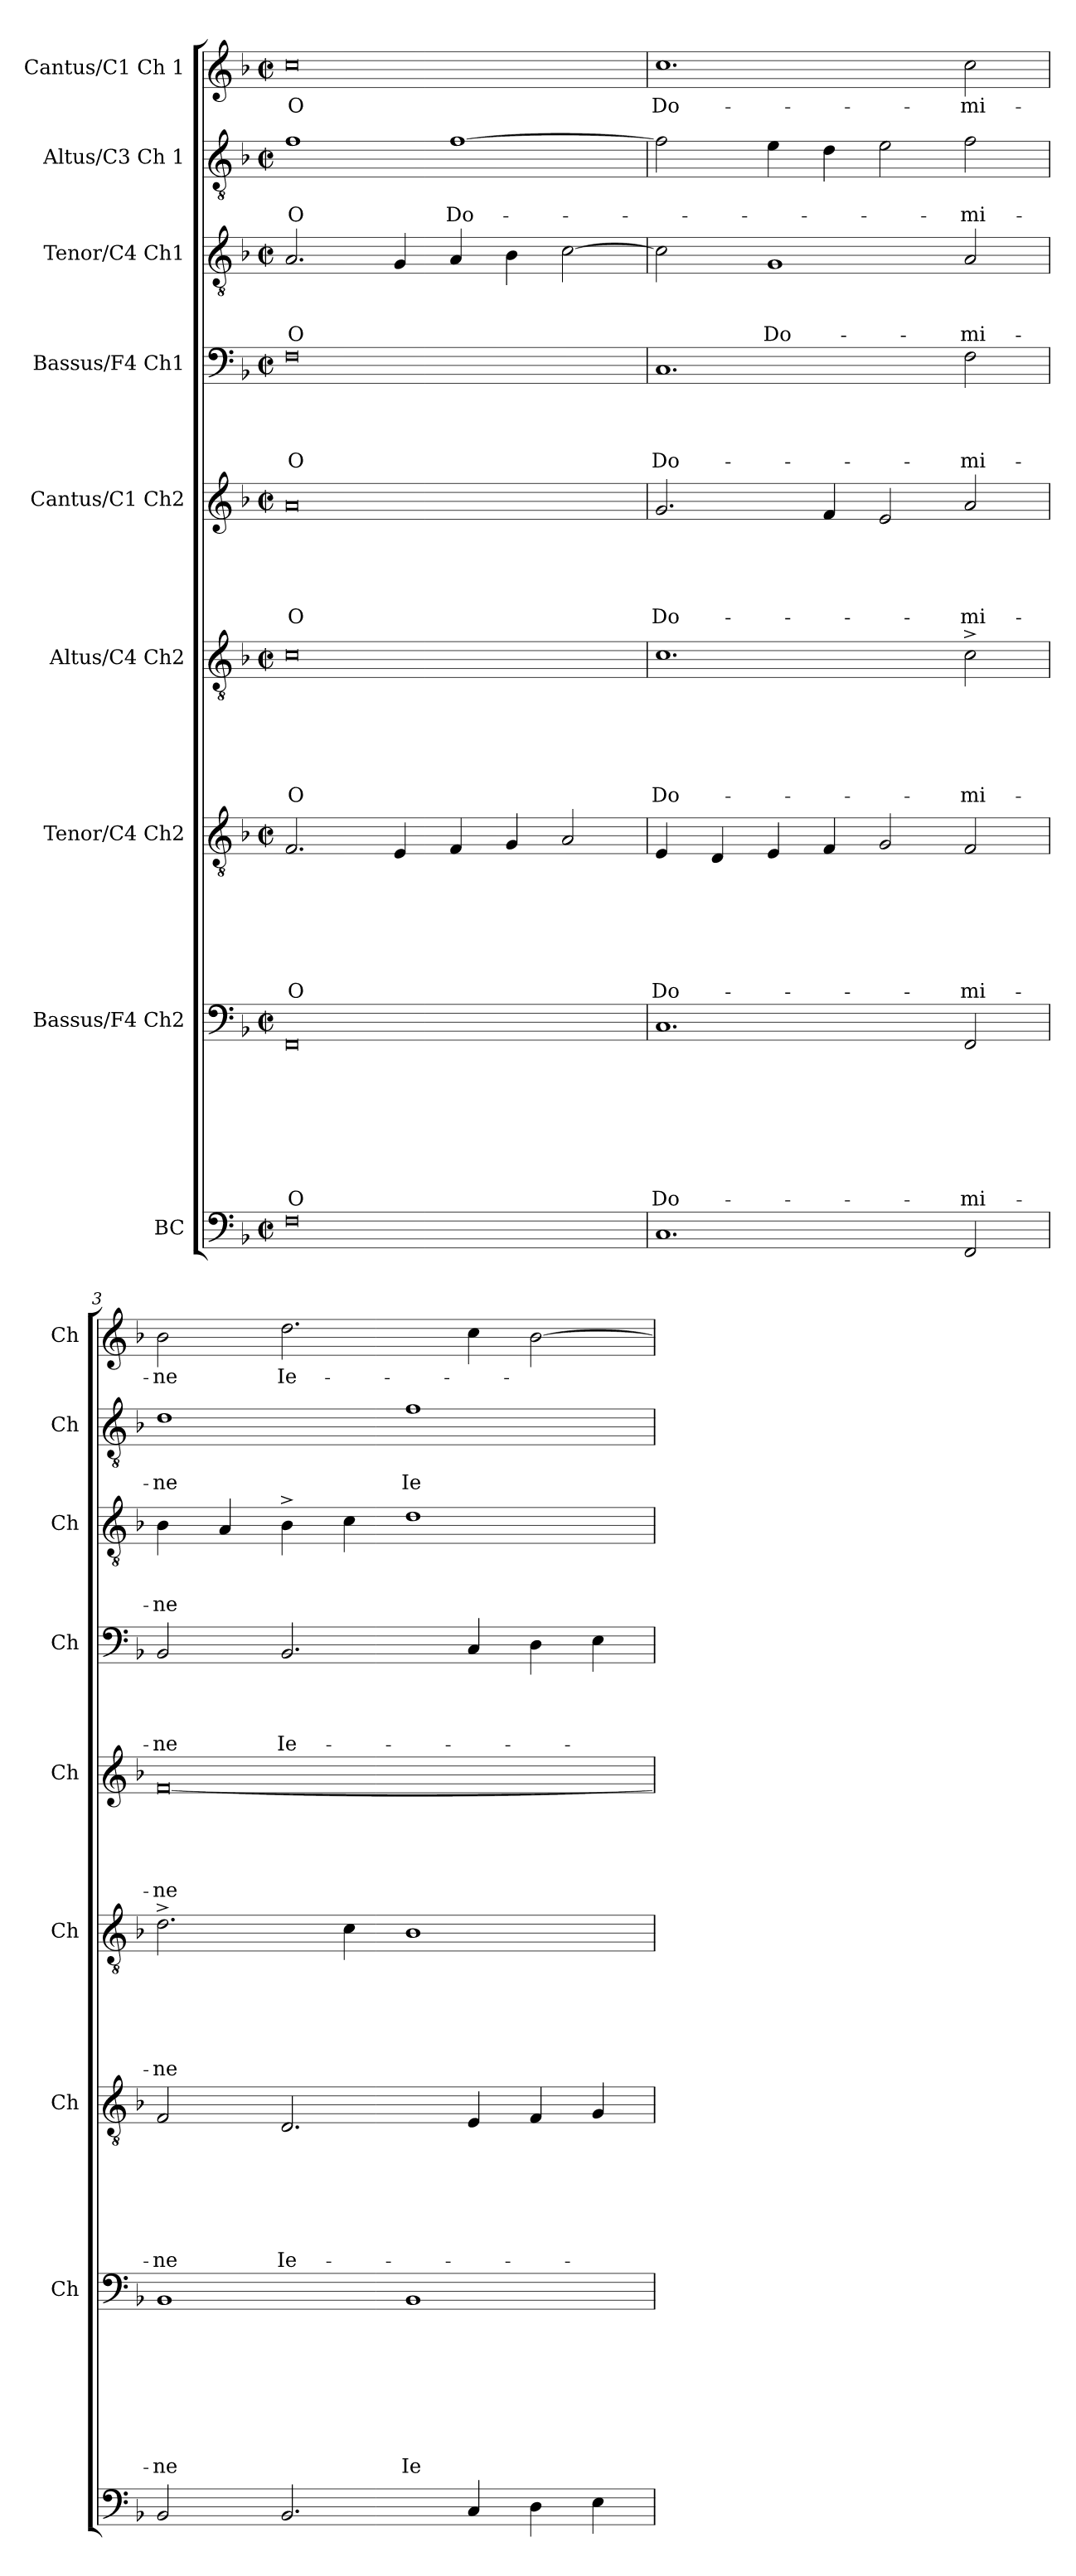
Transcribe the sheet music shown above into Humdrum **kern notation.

**kern	**kern	**text	**text	**text	**text	**text	**text	**text	**text	**kern	**text	**text	**text	**text	**text	**text	**text	**kern	**text	**text	**text	**text	**text	**text	**kern	**text	**text	**text	**text	**text	**kern	**text	**text	**text	**text	**kern	**text	**text	**text	**kern	**text	**text	**kern	**text
*part9	*part8	*part8	*part8	*part8	*part8	*part8	*part8	*part8	*part8	*part7	*part7	*part7	*part7	*part7	*part7	*part7	*part7	*part6	*part6	*part6	*part6	*part6	*part6	*part6	*part5	*part5	*part5	*part5	*part5	*part5	*part4	*part4	*part4	*part4	*part4	*part3	*part3	*part3	*part3	*part2	*part2	*part2	*part1	*part1
*staff9	*staff8	*staff8	*staff8	*staff8	*staff8	*staff8	*staff8	*staff8	*staff8	*staff7	*staff7	*staff7	*staff7	*staff7	*staff7	*staff7	*staff7	*staff6	*staff6	*staff6	*staff6	*staff6	*staff6	*staff6	*staff5	*staff5	*staff5	*staff5	*staff5	*staff5	*staff4	*staff4	*staff4	*staff4	*staff4	*staff3	*staff3	*staff3	*staff3	*staff2	*staff2	*staff2	*staff1	*staff1
*I"BC	*I"Bassus/F4 Ch2	*	*	*	*	*	*	*	*	*I"Tenor/C4 Ch2	*	*	*	*	*	*	*	*I"Altus/C4 Ch2	*	*	*	*	*	*	*I"Cantus/C1 Ch2	*	*	*	*	*	*I"Bassus/F4 Ch1	*	*	*	*	*I"Tenor/C4 Ch1	*	*	*	*I"Altus/C3 Ch 1	*	*	*I"Cantus/C1 Ch 1	*
*	*I'Ch	*	*	*	*	*	*	*	*	*I'Ch	*	*	*	*	*	*	*	*I'Ch	*	*	*	*	*	*	*I'Ch	*	*	*	*	*	*I'Ch	*	*	*	*	*I'Ch	*	*	*	*I'Ch	*	*	*I'Ch	*
*clefF4	*clefF4	*	*	*	*	*	*	*	*	*clefGv2	*	*	*	*	*	*	*	*clefGv2	*	*	*	*	*	*	*clefG2	*	*	*	*	*	*clefF4	*	*	*	*	*clefGv2	*	*	*	*clefGv2	*	*	*clefG2	*
*k[b-]	*k[b-]	*	*	*	*	*	*	*	*	*k[b-]	*	*	*	*	*	*	*	*k[b-]	*	*	*	*	*	*	*k[b-]	*	*	*	*	*	*k[b-]	*	*	*	*	*k[b-]	*	*	*	*k[b-]	*	*	*k[b-]	*
*F:	*F:	*	*	*	*	*	*	*	*	*F:	*	*	*	*	*	*	*	*F:	*	*	*	*	*	*	*F:	*	*	*	*	*	*F:	*	*	*	*	*F:	*	*	*	*F:	*	*	*F:	*
*M2/2	*M2/2	*	*	*	*	*	*	*	*	*M2/2	*	*	*	*	*	*	*	*M2/2	*	*	*	*	*	*	*M2/2	*	*	*	*	*	*M2/2	*	*	*	*	*M2/2	*	*	*	*M2/2	*	*	*M2/2	*
*met(c|)	*met(c|)	*	*	*	*	*	*	*	*	*met(c|)	*	*	*	*	*	*	*	*met(c|)	*	*	*	*	*	*	*met(c|)	*	*	*	*	*	*met(c|)	*	*	*	*	*met(c|)	*	*	*	*met(c|)	*	*	*met(c|)	*
=1	=1	=1	=1	=1	=1	=1	=1	=1	=1	=1	=1	=1	=1	=1	=1	=1	=1	=1	=1	=1	=1	=1	=1	=1	=1	=1	=1	=1	=1	=1	=1	=1	=1	=1	=1	=1	=1	=1	=1	=1	=1	=1	=1	=1
!	!	!	!	!	!	!	!	!	!LO:LY:b:rj	!	!	!	!	!	!	!	!LO:LY:b	!	!	!	!	!	!	!LO:LY:b:rj	!	!	!	!	!	!LO:LY:b:rj	!	!	!	!	!LO:LY:b:rj	!	!	!	!LO:LY:b	!	!	!LO:LY:b	!	!LO:LY:b:rj
0F	0FF	.	.	.	.	.	.	.	O	2.F/	.	.	.	.	.	.	O	0c	.	.	.	.	.	O	0a	.	.	.	.	O	0F	.	.	.	O	2.A/	.	.	O	1f	.	O	0cc	O
.	.	.	.	.	.	.	.	.	.	4E/	.	.	.	.	.	.	.	.	.	.	.	.	.	.	.	.	.	.	.	.	.	.	.	.	.	4G/	.	.	.	.	.	.	.	.
!	!	!	!	!	!	!	!	!	!	!	!	!	!	!	!	!	!	!	!	!	!	!	!	!	!	!	!	!	!	!	!	!	!	!	!	!	!	!	!	!	!	!LO:LY:b	!	!
.	.	.	.	.	.	.	.	.	.	4F/	.	.	.	.	.	.	.	.	.	.	.	.	.	.	.	.	.	.	.	.	.	.	.	.	.	4A/	.	.	.	[>1f	.	Do-	.	.
.	.	.	.	.	.	.	.	.	.	4G/	.	.	.	.	.	.	.	.	.	.	.	.	.	.	.	.	.	.	.	.	.	.	.	.	.	4B-\	.	.	.	.	.	.	.	.
.	.	.	.	.	.	.	.	.	.	2A/	.	.	.	.	.	.	.	.	.	.	.	.	.	.	.	.	.	.	.	.	.	.	.	.	.	[>2c\	.	.	.	.	.	.	.	.
=2	=2	=2	=2	=2	=2	=2	=2	=2	=2	=2	=2	=2	=2	=2	=2	=2	=2	=2	=2	=2	=2	=2	=2	=2	=2	=2	=2	=2	=2	=2	=2	=2	=2	=2	=2	=2	=2	=2	=2	=2	=2	=2	=2	=2
!	!	!	!	!	!	!	!	!	!LO:LY:b	!	!	!	!	!	!	!	!LO:LY:b	!	!	!	!	!	!	!LO:LY:b	!	!	!	!	!	!LO:LY:b	!	!	!	!	!LO:LY:b	!	!	!	!	!	!	!	!	!LO:LY:b
1.C	1.C	.	.	.	.	.	.	.	Do-	4E/	.	.	.	.	.	.	Do-	1.c	.	.	.	.	.	Do-	2.g/	.	.	.	.	Do-	1.C	.	.	.	Do-	2c\]	.	.	.	2f\]	.	.	1.cc	Do-
.	.	.	.	.	.	.	.	.	.	4D/	.	.	.	.	.	.	.	.	.	.	.	.	.	.	.	.	.	.	.	.	.	.	.	.	.	.	.	.	.	.	.	.	.	.
!	!	!	!	!	!	!	!	!	!	!	!	!	!	!	!	!	!	!	!	!	!	!	!	!	!	!	!	!	!	!	!	!	!	!	!	!	!	!	!LO:LY:b	!	!	!	!	!
.	.	.	.	.	.	.	.	.	.	4E/	.	.	.	.	.	.	.	.	.	.	.	.	.	.	.	.	.	.	.	.	.	.	.	.	.	1G	.	.	Do-	4e\	.	.	.	.
.	.	.	.	.	.	.	.	.	.	4F/	.	.	.	.	.	.	.	.	.	.	.	.	.	.	4f/	.	.	.	.	.	.	.	.	.	.	.	.	.	.	4d\	.	.	.	.
.	.	.	.	.	.	.	.	.	.	2G/	.	.	.	.	.	.	.	.	.	.	.	.	.	.	2e/	.	.	.	.	.	.	.	.	.	.	.	.	.	.	2e\	.	.	.	.
!	!	!	!	!	!	!	!	!	!LO:LY:b	!	!	!	!	!	!	!	!LO:LY:b	!	!	!	!	!	!	!LO:LY:b	!	!	!	!	!	!LO:LY:b	!	!	!	!	!LO:LY:b	!	!	!	!LO:LY:b	!	!	!LO:LY:b	!	!LO:LY:b
2FF/	2FF/	.	.	.	.	.	.	.	-mi-	2F/	.	.	.	.	.	.	-mi-	2c^>\	.	.	.	.	.	-mi-	2a/	.	.	.	.	-mi-	2F\	.	.	.	-mi-	2A/	.	.	-mi-	2f\	.	-mi-	2cc\	-mi-
=3	=3	=3	=3	=3	=3	=3	=3	=3	=3	=3	=3	=3	=3	=3	=3	=3	=3	=3	=3	=3	=3	=3	=3	=3	=3	=3	=3	=3	=3	=3	=3	=3	=3	=3	=3	=3	=3	=3	=3	=3	=3	=3	=3	=3
!	!	!	!	!	!	!	!	!	!LO:LY:b	!	!	!	!	!	!	!	!LO:LY:b	!	!	!	!	!	!	!LO:LY:b	!	!	!	!	!	!LO:LY:b	!	!	!	!	!LO:LY:b	!	!	!	!LO:LY:b	!	!	!LO:LY:b	!	!LO:LY:b
2BB-/	1BB-	.	.	.	.	.	.	.	-ne	2F/	.	.	.	.	.	.	-ne	2.d^>\	.	.	.	.	.	-ne	[<0f	.	.	.	.	-ne	2BB-/	.	.	.	-ne	4B-\	.	.	-ne	1d	.	-ne	2b-\	-ne
.	.	.	.	.	.	.	.	.	.	.	.	.	.	.	.	.	.	.	.	.	.	.	.	.	.	.	.	.	.	.	.	.	.	.	.	4A/	.	.	.	.	.	.	.	.
!	!	!	!	!	!	!	!	!	!	!	!	!	!	!	!	!	!LO:LY:b	!	!	!	!	!	!	!	!	!	!	!	!	!	!	!	!	!	!LO:LY:b	!	!	!	!	!	!	!	!	!LO:LY:b
2.BB-/	.	.	.	.	.	.	.	.	.	2.D/	.	.	.	.	.	.	Ie-	.	.	.	.	.	.	.	.	.	.	.	.	.	2.BB-/	.	.	.	Ie-	4B-^>\	.	.	.	.	.	.	2.dd\	Ie-
.	.	.	.	.	.	.	.	.	.	.	.	.	.	.	.	.	.	4c\	.	.	.	.	.	.	.	.	.	.	.	.	.	.	.	.	.	4c\	.	.	.	.	.	.	.	.
!	!	!	!	!	!	!	!	!	!LO:LY:b	!	!	!	!	!	!	!	!	!	!	!	!	!	!	!	!	!	!	!	!	!	!	!	!	!	!	!	!	!	!	!	!	!LO:LY:b	!	!
.	1BB-	.	.	.	.	.	.	.	Ie-	.	.	.	.	.	.	.	.	1B-	.	.	.	.	.	.	.	.	.	.	.	.	.	.	.	.	.	1d	.	.	.	1f	.	Ie-	.	.
4C/	.	.	.	.	.	.	.	.	.	4E/	.	.	.	.	.	.	.	.	.	.	.	.	.	.	.	.	.	.	.	.	4C/	.	.	.	.	.	.	.	.	.	.	.	4cc\	.
4D\	.	.	.	.	.	.	.	.	.	4F/	.	.	.	.	.	.	.	.	.	.	.	.	.	.	.	.	.	.	.	.	4D\	.	.	.	.	.	.	.	.	.	.	.	[>2b-\	.
4E\	.	.	.	.	.	.	.	.	.	4G/	.	.	.	.	.	.	.	.	.	.	.	.	.	.	.	.	.	.	.	.	4E\	.	.	.	.	.	.	.	.	.	.	.	.	.
=	=	=	=	=	=	=	=	=	=	=	=	=	=	=	=	=	=	=	=	=	=	=	=	=	=	=	=	=	=	=	=	=	=	=	=	=	=	=	=	=	=	=	=	=
*-	*-	*-	*-	*-	*-	*-	*-	*-	*-	*-	*-	*-	*-	*-	*-	*-	*-	*-	*-	*-	*-	*-	*-	*-	*-	*-	*-	*-	*-	*-	*-	*-	*-	*-	*-	*-	*-	*-	*-	*-	*-	*-	*-	*-
